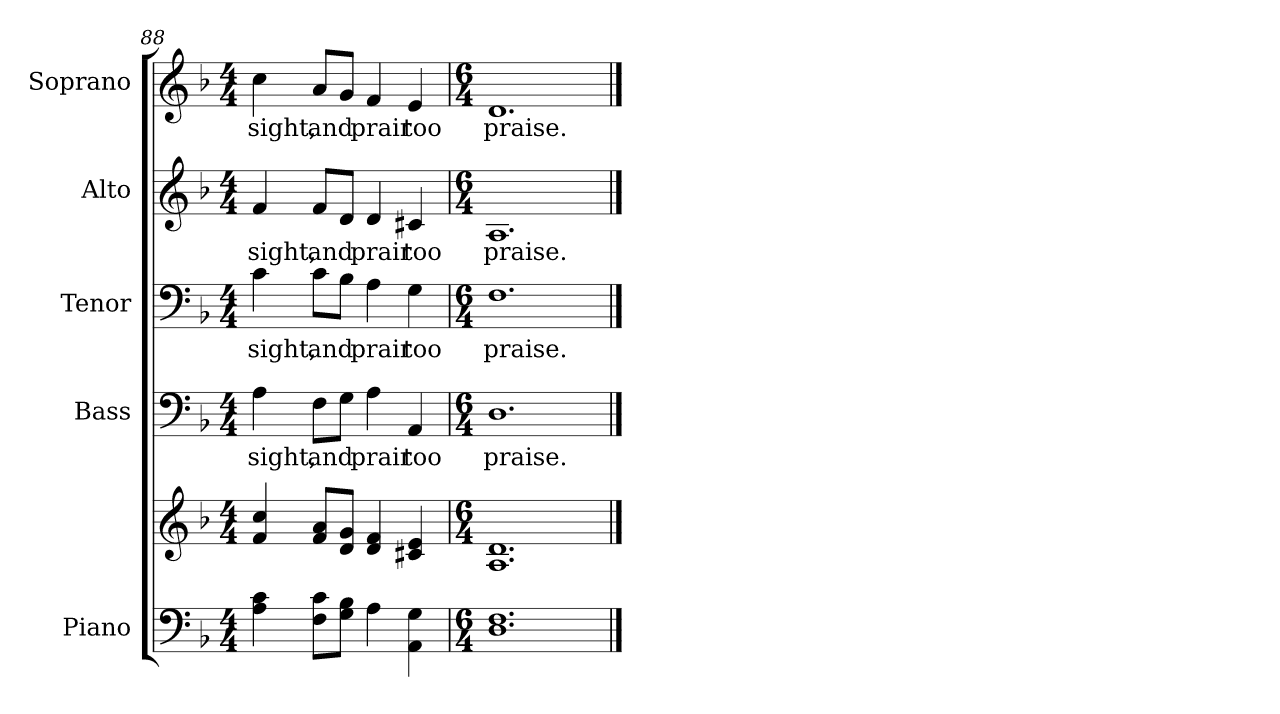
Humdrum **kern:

**kern	**kern	**kern	**text	**kern	**text	**kern	**text	**kern	**text
*part5	*part5	*part4	*part4	*part3	*part3	*part2	*part2	*part1	*part1
*staff6	*staff5	*staff4	*staff4	*staff3	*staff3	*staff2	*staff2	*staff1	*staff1
*I"Piano	*	*I"Bass	*	*I"Tenor	*	*I"Alto	*	*I"Soprano	*
*I'Pno.	*	*I'B.	*	*I'T.	*	*I'A.	*	*I'S.	*
*clefF4	*clefG2	*clefF4	*	*clefF4	*	*clefG2	*	*clefG2	*
*k[b-]	*k[b-]	*k[b-]	*	*k[b-]	*	*k[b-]	*	*k[b-]	*
*F:	*F:	*F:	*	*F:	*	*F:	*	*F:	*
*M4/4	*M4/4	*M4/4	*	*M4/4	*	*M4/4	*	*M4/4	*
=88	=88	=88	=88	=88	=88	=88	=88	=88	=88
!	!	!	!LO:LY:b:color=#000000	!	!	!	!	!	!
!	!	!	!	!	!LO:LY:b:color=#000000	!	!	!	!
!	!	!	!	!	!	!	!LO:LY:b:color=#000000	!	!
!	!	!	!	!	!	!	!	!	!LO:LY:b:color=#000000
4Ai\ 4ci	4fi/ 4cci	4Ai\	sight,	4ci\	sight,	4fi/	sight,	4cci\	sight,
!	!	!	!LO:LY:b:color=#000000	!	!	!	!	!	!
!	!	!	!	!	!LO:LY:b:color=#000000	!	!	!	!
!	!	!	!	!	!	!	!LO:LY:b:color=#000000	!	!
!	!	!	!	!	!	!	!	!	!LO:LY:b:color=#000000
8Fi\ 8ciL	8fi/ 8aiL	8Fi\L	and	8ci\L	and	8fi/L	and	8ai/L	and
8Gi\ 8B-iJ	8di/ 8giJ	8Gi\J	.	8B-i\J	.	8di/J	.	8gi/J	.
!	!	!	!LO:LY:b:color=#000000	!	!	!	!	!	!
!	!	!	!	!	!LO:LY:b:color=#000000	!	!	!	!
!	!	!	!	!	!	!	!LO:LY:b:color=#000000	!	!
!	!	!	!	!	!	!	!	!	!LO:LY:b:color=#000000
4Ai\	4di/ 4fi	4Ai\	prair	4Ai\	prair	4di/	prair	4fi/	prair
!	!	!	!LO:LY:b:color=#000000	!	!	!	!	!	!
!	!	!	!	!	!LO:LY:b:color=#000000	!	!	!	!
!	!	!	!	!	!	!	!LO:LY:b:color=#000000	!	!
!	!	!	!	!	!	!	!	!	!LO:LY:b:color=#000000
4AAi\ 4Gi	4c#Xi/ 4ei	4AAi/	too	4Gi\	too	4c#Xi/	too	4ei/	too
!!LO:PB:g=z
=89	=89	=89	=89	=89	=89	=89	=89	=89	=89
*M6/4	*M6/4	*M6/4	*	*M6/4	*	*M6/4	*	*M6/4	*
!	!	!	!LO:LY:b:color=#000000	!	!	!	!	!	!
!	!	!	!	!	!LO:LY:b:color=#000000	!	!	!	!
!	!	!	!	!	!	!	!LO:LY:b:color=#000000	!	!
!	!	!	!	!	!	!	!	!	!LO:LY:b:color=#000000
1.Di 1.Fi	1.Ai 1.di	1.Di	praise.	1.Fi	praise.	1.Ai	praise.	1.di	praise.
==	==	==	==	==	==	==	==	==	==
*-	*-	*-	*-	*-	*-	*-	*-	*-	*-
